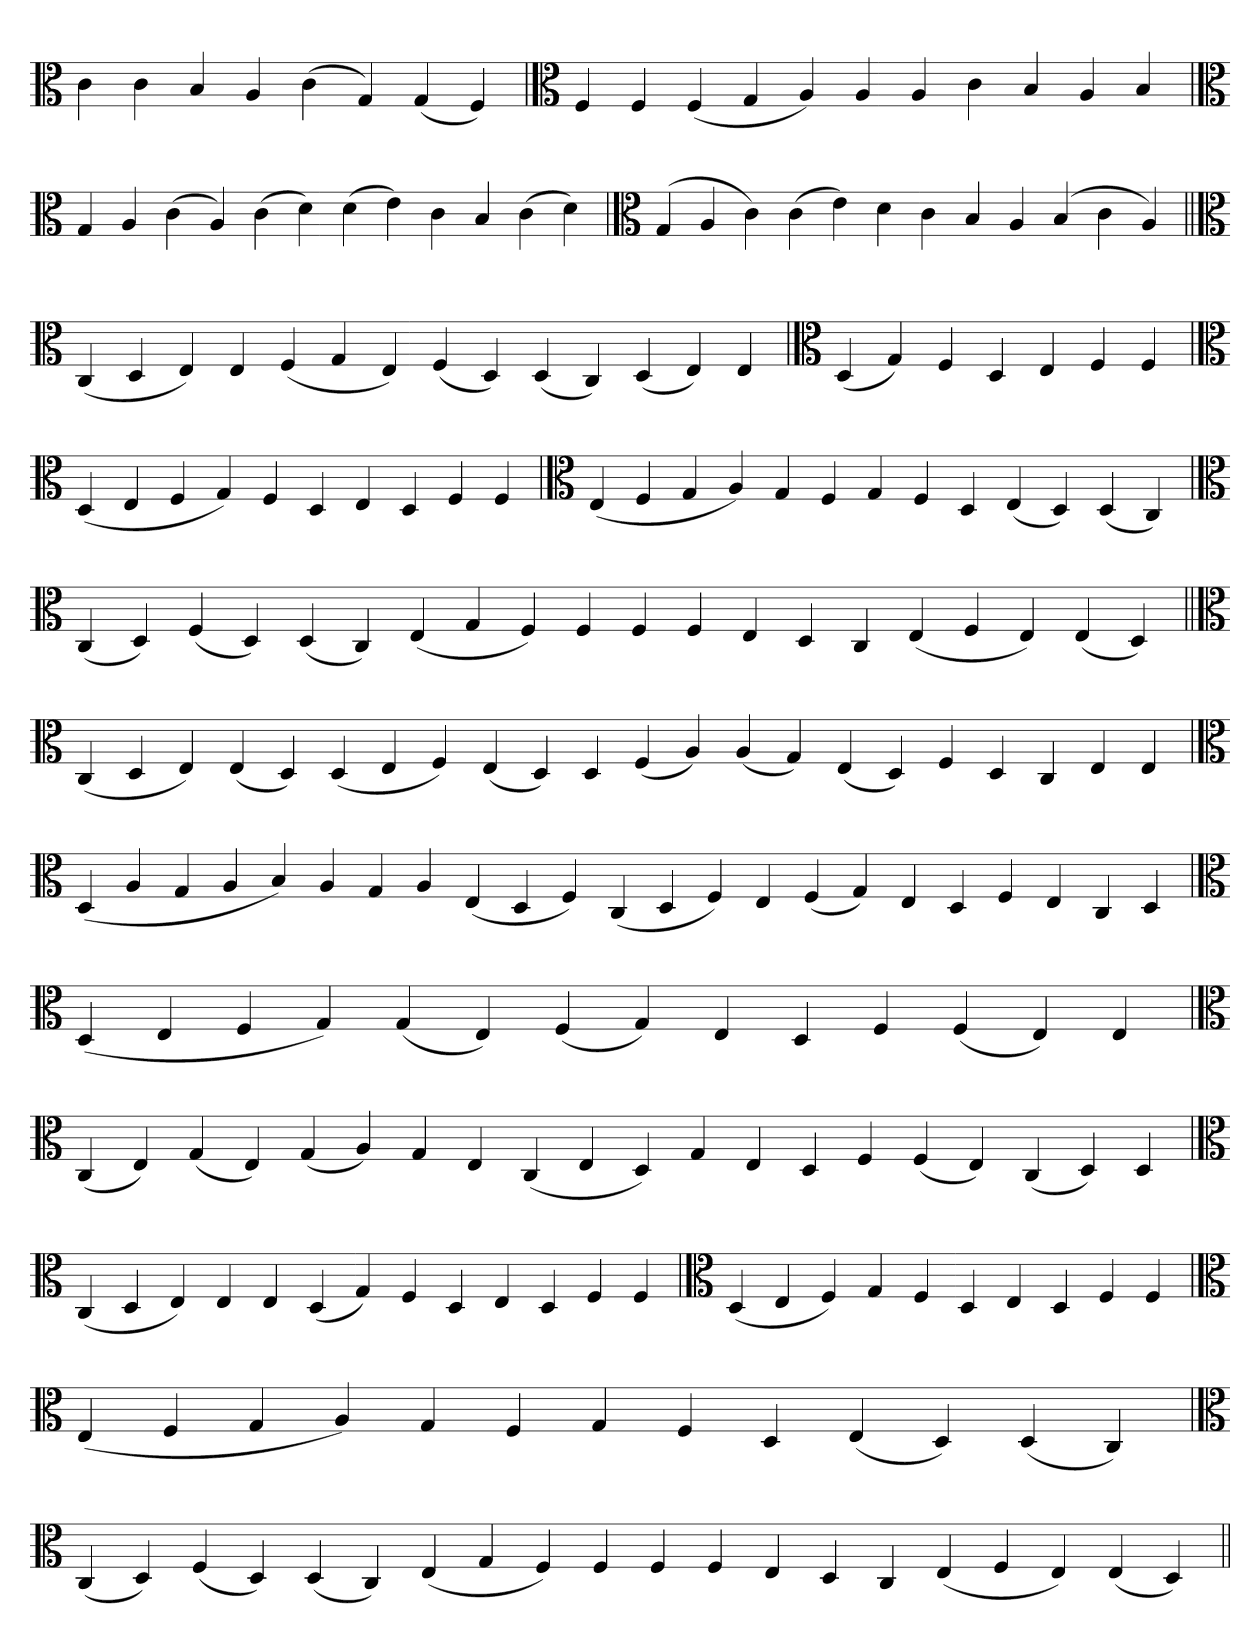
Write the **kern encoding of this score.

**kern
*part1
*staff1
*clefC3
=
4c
4c
4B
4A
(4c
4G)
(4G
4F)
=
*clefC3
4F
4F
(4F
4G
4A)
4A
4A
4c
4B
4A
4B
=`
*clefC3
4G
4A
(4c
4A)
(4c
4d)
(4d
4e)
4c
4B
(4c
4d)
=`
*clefC3
(4G
4A
4c)
(4c
4e)
4d
4c
4B
4A
(4B
4c
4A)
=||
*clefC3
(4C
4D
4E)
4E
(4F
4G
4E)
(4F
4D)
(4D
4C)
(4D
4E)
4E
='
*clefC3
(4D
4G)
4F
4D
4E
4F
4F
=`
*clefC3
(4D
4E
4F
4G)
4F
4D
4E
4D
4F
4F
=`
*clefC3
(4E
4F
4G
4A)
4G
4F
4G
4F
4D
(4E
4D)
(4D
4C)
='
*clefC3
(4C
4D)
(4F
4D)
(4D
4C)
(4E
4G
4F)
4F
4F
4F
4E
4D
4C
(4E
4F
4E)
(4E
4D)
=||
*clefC3
(4C
4D
4E)
(4E
4D)
(4D
4E
4F)
(4E
4D)
4D
(4F
4A)
(4A
4G)
(4E
4D)
4F
4D
4C
4E
4E
='
*clefC3
(4D
4A
4G
4A
4B)
4A
4G
4A
(4E
4D
4F)
(4C
4D
4F)
4E
(4F
4G)
4E
4D
4F
4E
4C
4D
=
*clefC3
(4D
4E
4F
4G)
(4G
4E)
(4F
4G)
4E
4D
4F
(4F
4E)
4E
='
*clefC3
(4C
4E)
(4G
4E)
(4G
4A)
4G
4E
(4C
4E
4D)
4G
4E
4D
4F
(4F
4E)
(4C
4D)
4D
=`
*clefC3
(4C
4D
4E)
4E
4E
(4D
4G)
4F
4D
4E
4D
4F
4F
=`
*clefC3
(4D
4E
4F)
4G
4F
4D
4E
4D
4F
4F
=`
*clefC3
(4E
4F
4G
4A)
4G
4F
4G
4F
4D
(4E
4D)
(4D
4C)
='
*clefC3
(4C
4D)
(4F
4D)
(4D
4C)
(4E
4G
4F)
4F
4F
4F
4E
4D
4C
(4E
4F
4E)
(4E
4D)
=||
*-
